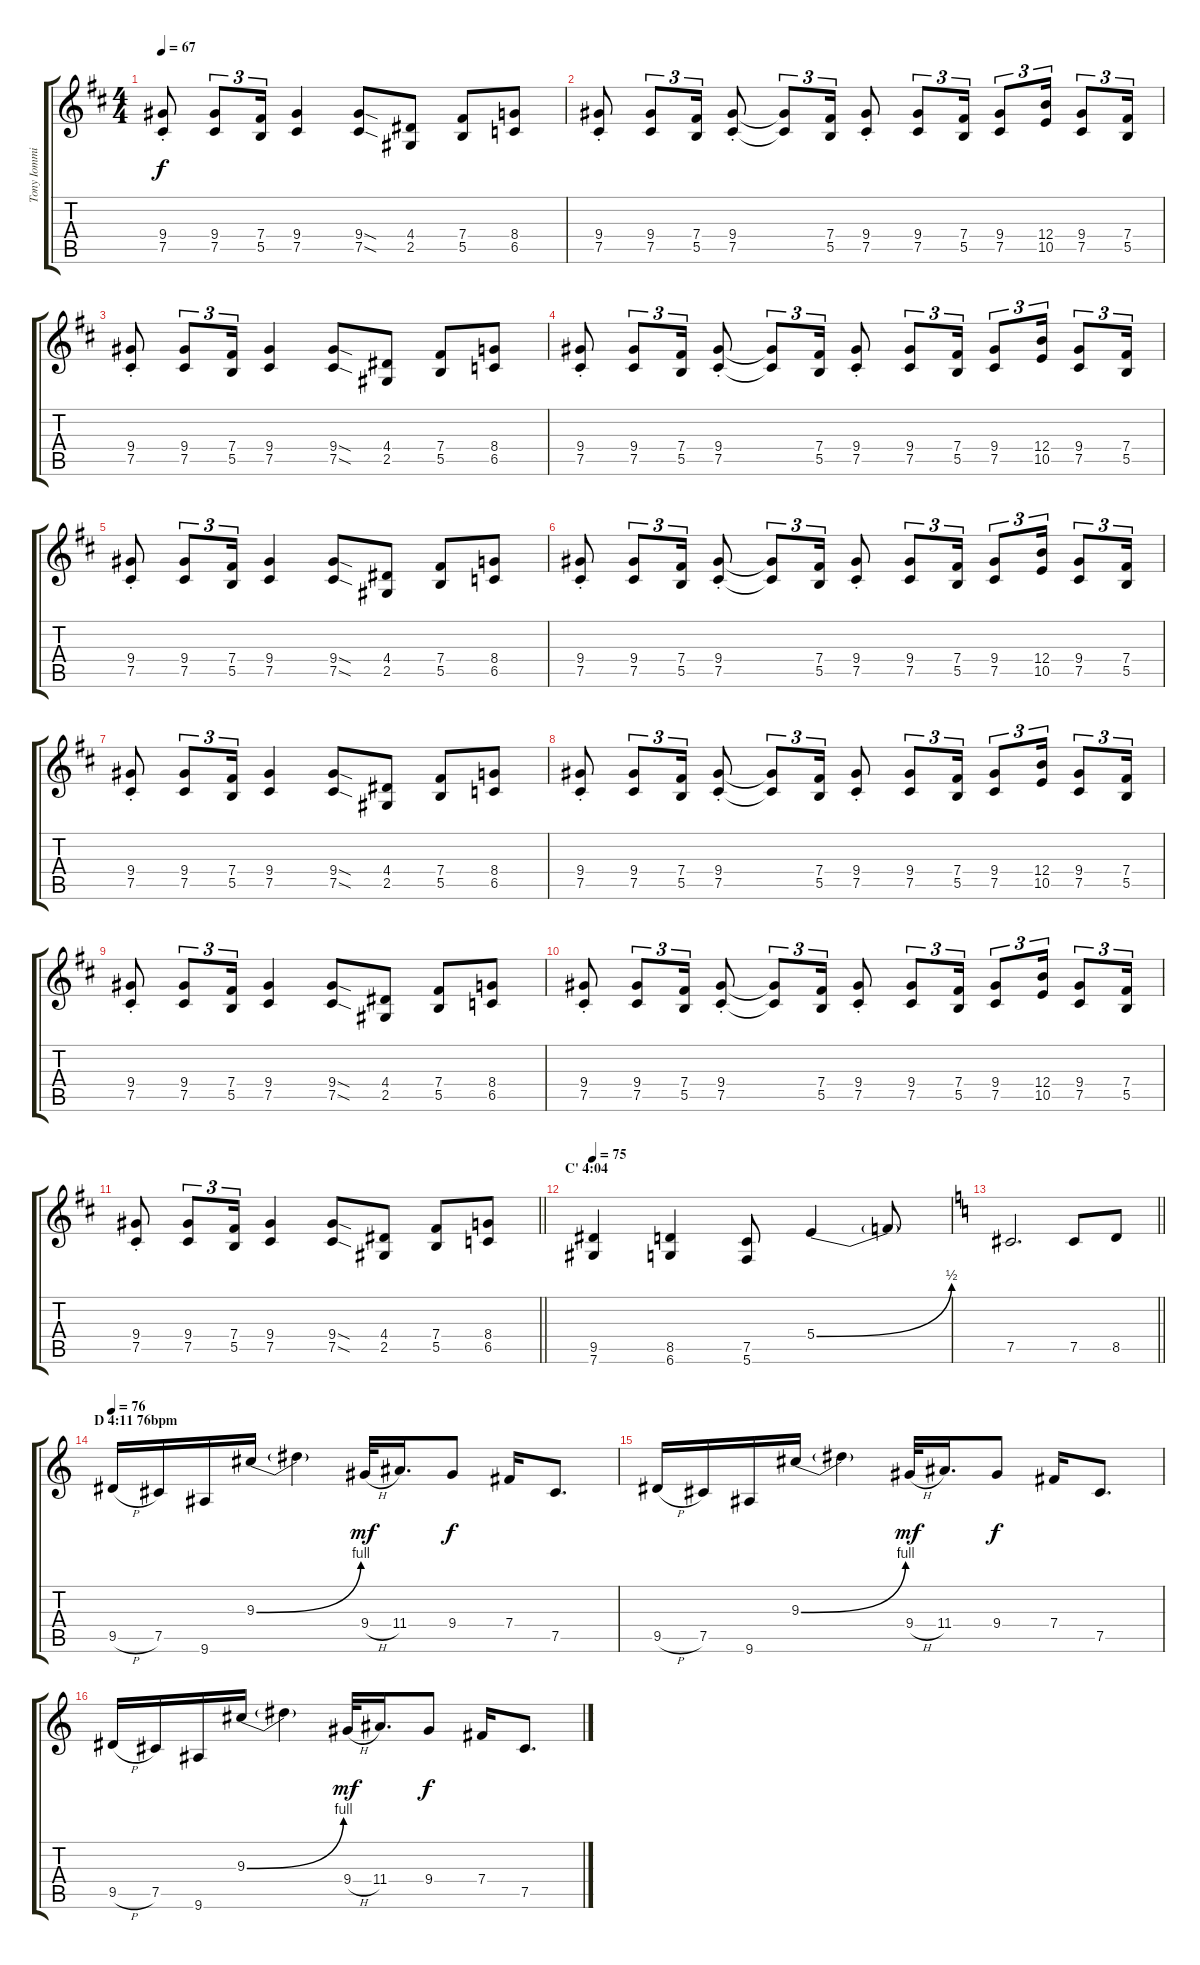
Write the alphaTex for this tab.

\track ("Tony Iommi (Solo Guitar left + Lead)" "Tony Iommi") {instrument distortionguitar}
\staff {score tabs}
\tuning (Db4 Ab3 E3 B2 Gb2 Db2) {hide}
\ts (4 4)
\tempo 67
\clef g2
\ks d
(9.4{st} 7.5{st}).8{dy f} (9.4 7.5).8{tu (3 2)} (7.4 5.5).16{tu (3 2)} (9.4 7.5).4 (9.4{sod} 7.5{sod}).8 (4.4 2.5).8 (7.4 5.5).8 (8.4 6.5).8 |
(9.4{st} 7.5{st}).8 (9.4 7.5).8{tu (3 2)} (7.4 5.5).16{tu (3 2)} (9.4{st} 7.5{st}).8 (9.4{t} 7.5{t}).8{tu (3 2)} (7.4 5.5).16{tu (3 2)} (9.4{st} 7.5{st}).8 (9.4 7.5).8{tu (3 2)} (7.4 5.5).16{tu (3 2)} (9.4 7.5).8{tu (3 2)} (12.4 10.5).16{tu (3 2)} (9.4 7.5).8{tu (3 2)} (7.4 5.5).16{tu (3 2)} |
(9.4{st} 7.5{st}).8 (9.4 7.5).8{tu (3 2)} (7.4 5.5).16{tu (3 2)} (9.4 7.5).4 (9.4{sod} 7.5{sod}).8 (4.4 2.5).8 (7.4 5.5).8 (8.4 6.5).8 |
(9.4{st} 7.5{st}).8 (9.4 7.5).8{tu (3 2)} (7.4 5.5).16{tu (3 2)} (9.4{st} 7.5{st}).8 (9.4{t} 7.5{t}).8{tu (3 2)} (7.4 5.5).16{tu (3 2)} (9.4{st} 7.5{st}).8 (9.4 7.5).8{tu (3 2)} (7.4 5.5).16{tu (3 2)} (9.4 7.5).8{tu (3 2)} (12.4 10.5).16{tu (3 2)} (9.4 7.5).8{tu (3 2)} (7.4 5.5).16{tu (3 2)} |
(9.4{st} 7.5{st}).8 (9.4 7.5).8{tu (3 2)} (7.4 5.5).16{tu (3 2)} (9.4 7.5).4 (9.4{sod} 7.5{sod}).8 (4.4 2.5).8 (7.4 5.5).8 (8.4 6.5).8 |
(9.4{st} 7.5{st}).8 (9.4 7.5).8{tu (3 2)} (7.4 5.5).16{tu (3 2)} (9.4{st} 7.5{st}).8 (9.4{t} 7.5{t}).8{tu (3 2)} (7.4 5.5).16{tu (3 2)} (9.4{st} 7.5{st}).8 (9.4 7.5).8{tu (3 2)} (7.4 5.5).16{tu (3 2)} (9.4 7.5).8{tu (3 2)} (12.4 10.5).16{tu (3 2)} (9.4 7.5).8{tu (3 2)} (7.4 5.5).16{tu (3 2)} |
(9.4{st} 7.5{st}).8 (9.4 7.5).8{tu (3 2)} (7.4 5.5).16{tu (3 2)} (9.4 7.5).4 (9.4{sod} 7.5{sod}).8 (4.4 2.5).8 (7.4 5.5).8 (8.4 6.5).8 |
(9.4{st} 7.5{st}).8 (9.4 7.5).8{tu (3 2)} (7.4 5.5).16{tu (3 2)} (9.4{st} 7.5{st}).8 (9.4{t} 7.5{t}).8{tu (3 2)} (7.4 5.5).16{tu (3 2)} (9.4{st} 7.5{st}).8 (9.4 7.5).8{tu (3 2)} (7.4 5.5).16{tu (3 2)} (9.4 7.5).8{tu (3 2)} (12.4 10.5).16{tu (3 2)} (9.4 7.5).8{tu (3 2)} (7.4 5.5).16{tu (3 2)} |
(9.4{st} 7.5{st}).8 (9.4 7.5).8{tu (3 2)} (7.4 5.5).16{tu (3 2)} (9.4 7.5).4 (9.4{sod} 7.5{sod}).8 (4.4 2.5).8 (7.4 5.5).8 (8.4 6.5).8 |
(9.4{st} 7.5{st}).8 (9.4 7.5).8{tu (3 2)} (7.4 5.5).16{tu (3 2)} (9.4{st} 7.5{st}).8 (9.4{t} 7.5{t}).8{tu (3 2)} (7.4 5.5).16{tu (3 2)} (9.4{st} 7.5{st}).8 (9.4 7.5).8{tu (3 2)} (7.4 5.5).16{tu (3 2)} (9.4 7.5).8{tu (3 2)} (12.4 10.5).16{tu (3 2)} (9.4 7.5).8{tu (3 2)} (7.4 5.5).16{tu (3 2)} |
\barLineRight lightlight
(9.4{st} 7.5{st}).8 (9.4 7.5).8{tu (3 2)} (7.4 5.5).16{tu (3 2)} (9.4 7.5).4 (9.4{sod} 7.5{sod}).8 (4.4 2.5).8 (7.4 5.5).8 (8.4 6.5).8 |
\section ("" "C' 4:04")
\tempo 75
(9.5 7.6).4 (8.5 6.6).4 (7.5 5.6).8 5.4{be (bend 0 0 60 2)}.4 5.4{t}.8 |
\barLineRight lightlight
\ks c
7.5.2{d} 7.5.8 8.5.8 |
\section ("" "D 4:11 76bpm")
\tempo 76
9.5{h}.16 7.5.16 9.6.16 9.3{be (bend 0 0 60 4)}.16 9.3{t}.4 9.4{h}.32{dy mf} 11.4.16{d} 9.4.8{dy f} 7.4.16 7.5.8{d} |
9.5{h}.16 7.5.16 9.6.16 9.3{be (bend 0 0 60 4)}.16 9.3{t}.4 9.4{h}.32{dy mf} 11.4.16{d} 9.4.8{dy f} 7.4.16 7.5.8{d} |
9.5{h}.16 7.5.16 9.6.16 9.3{be (bend 0 0 60 4)}.16 9.3{t}.4 9.4{h}.32{dy mf} 11.4.16{d} 9.4.8{dy f} 7.4.16 7.5.8{d}
